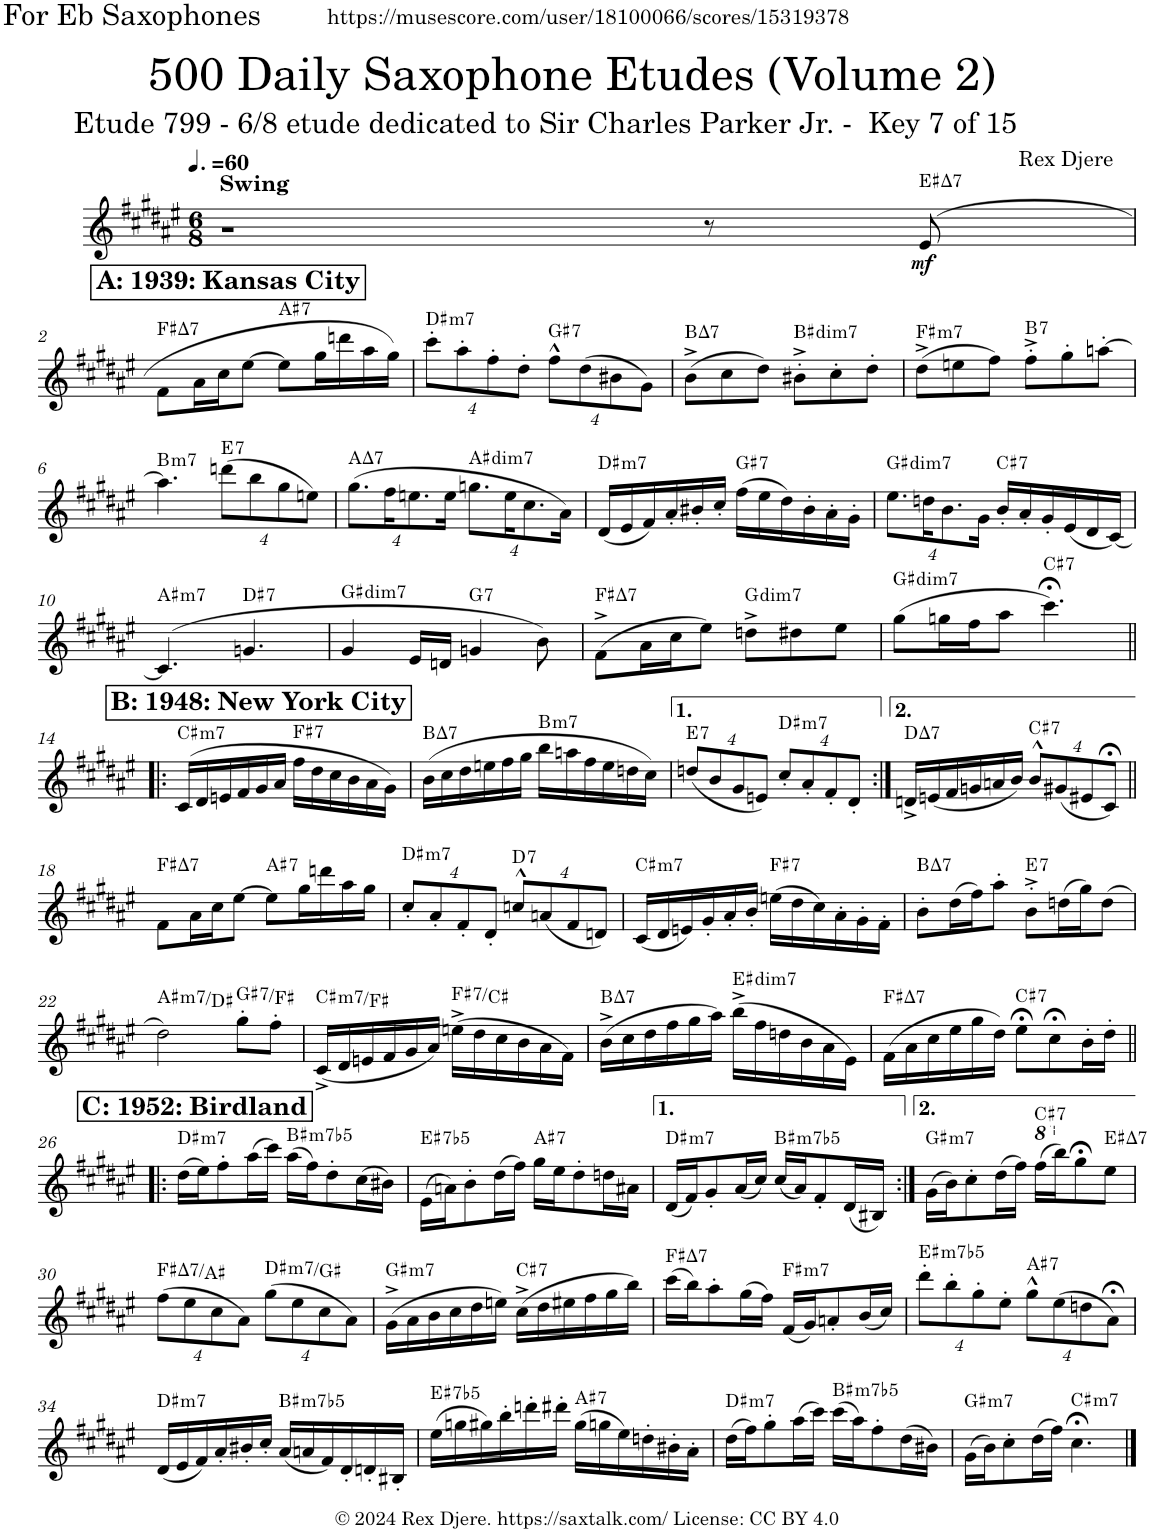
**kern	**dynam	**harte
*part1	*part1	*part1
*staff1	*staff1	*
*I"Alto Saxophone	*	*
*I'A. Sax.	*	*
*clefG2	*	*
*Trd5c9	*	*
*k[f#c#g#d#a#e#]	*	*
*M6/8	*	*
*MM90	*	*
=1	=1	=1
!LO:TX:a:B:t=Swing	!	!
2ra	.	.
8r	.	.
!	!LO:DY:b	!LO:H:kt=7
(8e#/	mf	E#:maj7
!!LO:LB:g=z
!!LO:REH:place=s1:a:B:cj:fs=14:t=A&colon; 1939&colon; Kansas City
=2	=2	=2
!	!	!LO:H:kt=7
8f#\L	.	F#:maj7
16a#\L	.	.
16cc#\J	.	.
[8ee#\J	.	.
!	!	!LO:H:kt=7
8ee#\L]	.	A#:7
16gg#\L	.	.
16dddn\	.	.
16aa#\	.	.
16gg#\JJ)	.	.
=3	=3	=3
*Xbrackettup	*	*
!	!	!LO:H:kt=m7
32%3ccc#'\L	.	D#:min7
32%3aa#'\	.	.
32%3ff#'\	.	.
32%3dd#'\J	.	.
!	!	!LO:H:kt=7
32%3ff#^^\L	.	G#:7
(32%3dd#\	.	.
32%3b#X\	.	.
32%3g#\J)	.	.
=4	=4	=4
!	!	!LO:H:kt=7
(8b^\L	.	B:maj7
8cc#\	.	.
8dd#\J)	.	.
!	!	!LO:H:kt=dim7
8b#X'^\L	.	B#:dim7
8cc#'\	.	.
8dd#'\J	.	.
=5	=5	=5
!	!	!LO:H:kt=m7
(8dd#^\L	.	F#:min7
8een\	.	.
8ff#\J)	.	.
!	!	!LO:H:kt=7
8ff#'^\L	.	B:7
8gg#'\	.	.
[8aan'\J	.	.
!!LO:LB:g=z
=6	=6	=6
!	!	!LO:H:kt=m7
4.aa\]	.	B:min7
!	!	!LO:H:kt=7
(32%3dddn\L	.	E:7
32%3bb\	.	.
32%3gg#\	.	.
32%3een\J)	.	.
=7	=7	=7
!	!	!LO:H:kt=7
(32%3.gg#\L	.	A:maj7
64%3ff#\K	.	.
32%3.een\	.	.
64%3ee\Jk	.	.
!	!	!LO:H:kt=dim7
32%3.ggn\L	.	A#:dim7
64%3ee\K	.	.
32%3.cc#\	.	.
64%3a#\Jk)	.	.
=8	=8	=8
!	!	!LO:H:kt=m7
(16d#/LL	.	D#:min7
16e#/	.	.
16f#/)	.	.
16a#'/	.	.
16b#X'/	.	.
16cc#'/JJ	.	.
!	!	!LO:H:kt=7
(16ff#\LL	.	G#:7
16ee#\	.	.
16dd#\)	.	.
16b#'\	.	.
16a#'\	.	.
16g#'\JJ	.	.
=9	=9	=9
!	!	!LO:H:kt=dim7
32%3.ee#\L	.	G#:dim7
64%3ddn\K	.	.
32%3.b\	.	.
64%3g#\Jk	.	.
!	!	!LO:H:kt=7
16b'/LL	.	C#:7
16a#'/	.	.
16g#'/	.	.
(16e#/	.	.
16d#/	.	.
[16c#/JJ)	.	.
!!LO:LB:g=z
=10	=10	=10
!	!	!LO:H:kt=m7
(4.c#/]	.	A#:min7
!	!	!LO:H:kt=7
4.gn/	.	D#:7
=11	=11	=11
!	!	!LO:H:kt=dim7
4g#/	.	G#:dim7
16e#/LL	.	.
16dn/JJ	.	.
!	!	!LO:H:kt=7
4gn/	.	G:7
8b\)	.	.
=12	=12	=12
!	!	!LO:H:kt=7
(8f#^\L	.	F#:maj7
16a#\L	.	.
16cc#\J	.	.
8ee#\J)	.	.
!	!	!LO:H:kt=dim7
8ddn^\L	.	G:dim7
8dd#X\	.	.
8ee#\J	.	.
=13	=13	=13
!	!	!LO:H:kt=dim7
(8gg#\L	.	G#:dim7
16ggn\L	.	.
16ff#\J	.	.
8aa#\J	.	.
!	!	!LO:H:kt=7
4.ccc#;<\)	.	C#:7
!!LO:LB:g=z
!!LO:REH:place=s1:a:B:cj:fs=14:t=B&colon; 1948&colon; New York City
=14!|:	=14!|:	=14!|:
!	!	!LO:H:kt=m7
(16c#/LL	.	C#:min7
16d#/	.	.
16en/	.	.
16f#/	.	.
16g#/	.	.
16a#/JJ	.	.
!	!	!LO:H:kt=7
16ff#\LL	.	F#:7
16dd#\	.	.
16cc#\	.	.
16b\	.	.
16a#\	.	.
16g#\JJ)	.	.
=15	=15	=15
!	!	!LO:H:kt=7
(16b\LL	.	B:maj7
16cc#\	.	.
16dd#\	.	.
16een\	.	.
16ff#\	.	.
16gg#\JJ	.	.
!	!	!LO:H:kt=m7
16bb\LL	.	B:min7
16aan\	.	.
16ff#\	.	.
16ee\	.	.
16ddn\	.	.
16cc#\JJ)	.	.
=16	=16	=16
!	!	!LO:H:kt=7
(32%3ddn/L	.	E:7
32%3b/	.	.
32%3g#/	.	.
32%3en/J)	.	.
!	!	!LO:H:kt=m7
32%3cc#'/L	.	D#:min7
32%3a#'/	.	.
32%3f#'/	.	.
32%3d#'/J	.	.
=17:|!	=17:|!	=17:|!
!	!	!LO:H:kt=7
16dn^/LL	.	D:maj7
(16en/	.	.
16f#/	.	.
16gn/	.	.
16an/	.	.
16b/JJ)	.	.
!	!	!LO:H:kt=7
32%3b^^/L	.	C#:7
(32%3g#X/	.	.
32%3e#X/	.	.
32%3c#;</J)	.	.
!!LO:LB:g=z
=18||	=18||	=18||
!	!	!LO:H:kt=7
8f#\L	.	F#:maj7
16a#\L	.	.
16cc#\J	.	.
[8ee#\J	.	.
!	!	!LO:H:kt=7
8ee#\L]	.	A#:7
16gg#\L	.	.
16dddn\	.	.
16aa#\	.	.
16gg#\JJ	.	.
=19	=19	=19
!	!	!LO:H:kt=m7
32%3cc#'/L	.	D#:min7
32%3a#'/	.	.
32%3f#'/	.	.
32%3d#'/J	.	.
!	!	!LO:H:kt=7
32%3ccn^^/L	.	D:7
(32%3an/	.	.
32%3f#/	.	.
32%3dn/J)	.	.
=20	=20	=20
!	!	!LO:H:kt=m7
(16c#/LL	.	C#:min7
16d#/	.	.
16en/)	.	.
16g#'/	.	.
16a#'/	.	.
16b'/JJ	.	.
!	!	!LO:H:kt=7
(16een\LL	.	F#:7
16dd#\	.	.
16cc#\)	.	.
16a#'\	.	.
16g#'\	.	.
16f#'\JJ	.	.
=21	=21	=21
!	!	!LO:H:kt=7
8b'\L	.	B:maj7
(16dd#\L	.	.
16ff#\J)	.	.
8aa#'\J	.	.
!	!	!LO:H:kt=7
8b^'\L	.	E:7
(16ddn\L	.	.
16gg#\J)	.	.
(8dd\J	.	.
!!LO:LB:g=z
=22	=22	=22
!	!	!LO:H:kt=m7
2dd#\)	.	A#:min7/4
!	!	!LO:H:kt=7
8gg#'\L	.	G#:7/b7
8ff#'\J	.	.
=23	=23	=23
!	!	!LO:H:kt=m7
(16c#^/LL	.	C#:min7/4
16d#/	.	.
16en/	.	.
16f#/	.	.
16g#/	.	.
16a#/JJ)	.	.
!	!	!LO:H:kt=7
(16een^\LL	.	F#:7/5
16dd#\	.	.
16cc#\	.	.
16b\	.	.
16a#\	.	.
16f#\JJ)	.	.
=24	=24	=24
!	!	!LO:H:kt=7
(16b^\LL	.	B:maj7
16cc#\	.	.
16dd#\	.	.
16ff#\	.	.
16gg#\	.	.
16aa#\JJ)	.	.
!	!	!LO:H:kt=dim7
(16bb^\LL	.	E#:dim7
16ff#\	.	.
16ddn\	.	.
16b\	.	.
16a#\	.	.
16e#\JJ)	.	.
=25	=25	=25
!	!	!LO:H:kt=7
(16f#\LL	.	F#:maj7
16a#\	.	.
16cc#\	.	.
16ee#\	.	.
16gg#\	.	.
16dd#\JJ)	.	.
!	!	!LO:H:kt=7
8ee#;<\L	.	C#:7
8cc#;<\	.	.
16b'\L	.	.
16dd#'\JJ	.	.
!!LO:LB:g=z
!!LO:REH:place=s1:a:B:cj:fs=14:t=C&colon; 1952&colon; Birdland
=26!|:	=26!|:	=26!|:
!	!	!LO:H:kt=m7
(16dd#\LL	.	D#:min7
16ee#\J)	.	.
8ff#'\	.	.
(16aa#\L	.	.
16ccc#\JJ)	.	.
!	!	!LO:H:kt=m7b5
(16aa#\LL	.	B#:hdim7
16ff#\J)	.	.
8dd#'\	.	.
(16cc#\L	.	.
16b#X\JJ)	.	.
=27	=27	=27
!	!	!LO:H:kt=7
(16e#\LL	.	E#:(3,b5,b7)
16an\J)	.	.
8b'\	.	.
(16dd#\L	.	.
16ff#\JJ)	.	.
!	!	!LO:H:kt=7
16gg#\LL	.	A#:7
16ee#\J	.	.
8dd#'\	.	.
16ddn\L	.	.
16a#X\JJ	.	.
=28	=28	=28
!	!	!LO:H:kt=m7
(16d#/LL	.	D#:min7
16f#/J)	.	.
8g#'/	.	.
(16a#/L	.	.
16cc#/JJ)	.	.
!	!	!LO:H:kt=m7b5
(16cc#/LL	.	B#:hdim7
16a#/J)	.	.
8f#'/	.	.
(16d#/L	.	.
16B#X/JJ)	.	.
=29:|!	=29:|!	=29:|!
!	!	!LO:H:kt=m7
(16g#\LL	.	G#:min7
16b\J)	.	.
8cc#'\	.	.
(16dd#\L	.	.
16ff#\JJ)	.	.
*8va	*	*
!	!	!LO:H:kt=7
(16fff#\LL	.	C#:7
*X8va	*	*
16bb\J)	.	.
8gg#;<\	.	.
!	!	!LO:H:kt=7
8ee#\J	.	E#:maj7
!!LO:LB:g=z
=30	=30	=30
!	!	!LO:H:kt=7
(32%3ff#\L	.	F#:maj7/3
32%3ee#\	.	.
32%3cc#\	.	.
32%3a#\J)	.	.
!	!	!LO:H:kt=m7
(32%3gg#\L	.	D#:min7/4
32%3ee#\	.	.
32%3cc#\	.	.
32%3a#\J)	.	.
=31	=31	=31
!	!	!LO:H:kt=m7
(16g#^\LL	.	G#:min7
16a#\	.	.
16b\	.	.
16cc#\	.	.
16dd#\	.	.
16een\JJ)	.	.
!	!	!LO:H:kt=7
(16cc#^\LL	.	C#:7
16dd#\	.	.
16ee#X\	.	.
16ff#\	.	.
16gg#\	.	.
16bb\JJ)	.	.
=32	=32	=32
!	!	!LO:H:kt=7
(16ccc#\LL	.	F#:maj7
16bb\J)	.	.
8aa#'\	.	.
(16gg#\L	.	.
16ff#\JJ)	.	.
!	!	!LO:H:kt=m7
(16f#/LL	.	F#:min7
16g#/J)	.	.
8an'/	.	.
(16b/L	.	.
16cc#/JJ)	.	.
=33	=33	=33
!	!	!LO:H:kt=m7b5
32%3ddd#'\L	.	E#:hdim7
32%3bb'\	.	.
32%3gg#'\	.	.
32%3ee#'\J	.	.
!	!	!LO:H:kt=7
32%3gg#^^\L	.	A#:7
(32%3ee#\	.	.
32%3ddn\	.	.
32%3a#;<\J)	.	.
!!LO:LB:g=z
=34	=34	=34
!	!	!LO:H:kt=m7
(16d#/LL	.	D#:min7
16e#/	.	.
16f#/)	.	.
16a#'/	.	.
16b#X'/	.	.
16cc#'/JJ	.	.
!	!	!LO:H:kt=m7b5
(16a#/LL	.	B#:hdim7
16an/	.	.
16f#/)	.	.
16d#'/	.	.
16dn'/	.	.
16B#X'/JJ	.	.
=35	=35	=35
!	!	!LO:H:kt=7
(16ee#\LL	.	E#:(3,b5,b7)
16ggn\	.	.
16gg#X\)	.	.
16bb'\	.	.
16dddn'\	.	.
16ddd#X'\JJ	.	.
!	!	!LO:H:kt=7
(16gg#\LL	.	A#:7
16ggn\	.	.
16ee#\)	.	.
16ddn'\	.	.
16b#X'\	.	.
16a#'\JJ	.	.
=36	=36	=36
!	!	!LO:H:kt=m7
(16dd#\LL	.	D#:min7
16ff#\J)	.	.
8gg#'\	.	.
(16aa#\L	.	.
16ccc#\JJ)	.	.
!	!	!LO:H:kt=m7b5
(16ccc#\LL	.	B#:hdim7
16aa#\J)	.	.
8ff#'\	.	.
(16dd#\L	.	.
16b#X\JJ)	.	.
=37	=37	=37
!	!	!LO:H:kt=m7
(16g#\LL	.	G#:min7
16b\J)	.	.
8cc#'\	.	.
(16dd#\L	.	.
16ff#\JJ)	.	.
!	!	!LO:H:kt=m7
4.cc#;<\	.	C#:min7
==	==	==
*-	*-	*-
